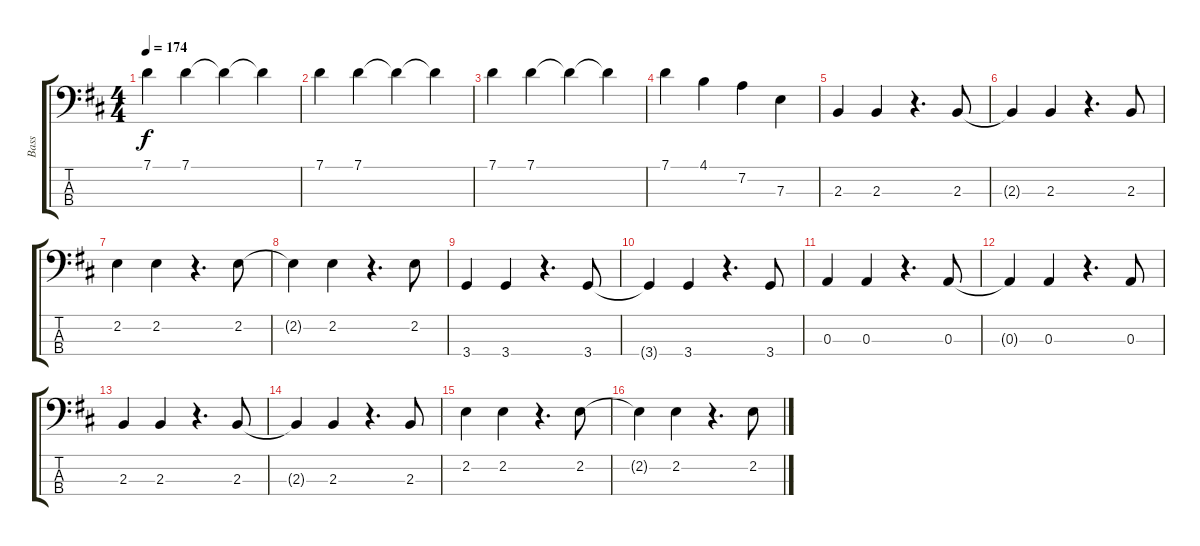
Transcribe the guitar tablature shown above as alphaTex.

\track ("Bass" "Bass") {instrument electricbassfinger}
\staff {score tabs}
\tuning (G2 D2 A1 E1) {hide}
\ts (4 4)
\tempo 174
\clef f4
\ks d
7.1.4{dy f} 7.1.4 7.1{t}.4 7.1{t}.4 |
7.1.4 7.1.4 7.1{t}.4 7.1{t}.4 |
7.1.4 7.1.4 7.1{t}.4 7.1{t}.4 |
7.1.4 4.1.4 7.2.4 7.3.4 |
2.3.4 2.3.4 r.4{d} 2.3.8 |
2.3{t}.4 2.3.4 r.4{d} 2.3.8 |
2.2.4 2.2.4 r.4{d} 2.2.8 |
2.2{t}.4 2.2.4 r.4{d} 2.2.8 |
3.4.4 3.4.4 r.4{d} 3.4.8 |
3.4{t}.4 3.4.4 r.4{d} 3.4.8 |
0.3.4 0.3.4 r.4{d} 0.3.8 |
0.3{t}.4 0.3.4 r.4{d} 0.3.8 |
2.3.4 2.3.4 r.4{d} 2.3.8 |
2.3{t}.4 2.3.4 r.4{d} 2.3.8 |
2.2.4 2.2.4 r.4{d} 2.2.8 |
2.2{t}.4 2.2.4 r.4{d} 2.2.8
